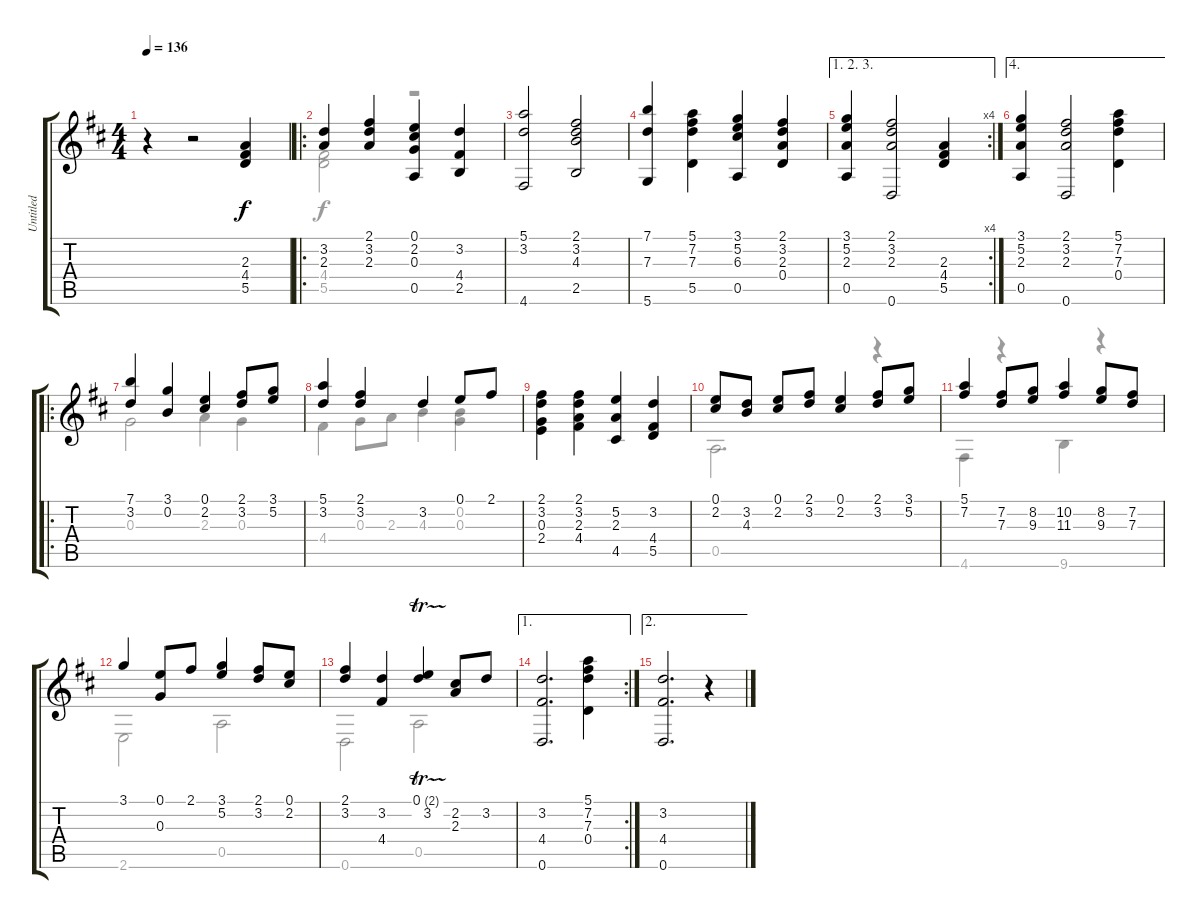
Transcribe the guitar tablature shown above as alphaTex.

\track ("Untitled" "Untitled") {instrument acousticguitarnylon}
\staff {score tabs}
\tuning (E4 B3 G3 D3 A2 D2) {hide}
\voice
\ts (4 4)
\tempo 136
\clef g2
\ks d
r.4{dy f instrument acousticguitarnylon} r.2 (2.3 4.4 5.5).4 |
\ro
(3.2 2.3).4 (2.1 3.2 2.3).4 (0.1 2.2 0.3 0.5).4 (3.2 4.4 2.5).4 |
(5.1 3.2 4.6).2 (2.1 3.2 4.3 2.5).2 |
(7.1 7.3 5.6).4 (5.1 7.2 7.3 5.5).4 (3.1 5.2 6.3 0.5).4 (2.1 3.2 2.3 0.4).4 |
\ae (1 2 3)
\rc 4
(3.1 5.2 2.3 0.5).4 (2.1 3.2 2.3 0.6).2 (2.3 4.4 5.5).4 |
\ae 4
(3.1 5.2 2.3 0.5).4 (2.1 3.2 2.3 0.6).2 (5.1 7.2 7.3 0.4).4 |
\ro
(7.1 3.2).4 (3.1 0.2).4 (0.1 2.2).4 (2.1 3.2).8 (3.1 5.2).8 |
(5.1 3.2).4 (2.1 3.2).4 3.2.4 0.1.8 2.1.8 |
(2.1 3.2 0.3 2.4).4 (2.1 3.2 2.3 4.4).4 (5.2 2.3 4.5).4 (3.2 4.4 5.5).4 |
(0.1 2.2).8 (3.2 4.3).8 (0.1 2.2).8 (2.1 3.2).8 (0.1 2.2).4 (2.1 3.2).8 (3.1 5.2).8 |
(5.1 7.2).4 (7.2 7.3).8 (8.2 9.3).8 (10.2 11.3).4 (8.2 9.3).8 (7.2 7.3).8 |
3.1.4 (0.1 0.3).8 2.1.8 (3.1 5.2).4 (2.1 3.2).8 (0.1 2.2).8 |
(2.1 3.2).4 (3.2 4.4).4 (0.1{tr (2 32)} 3.2).4 (2.2 2.3).8 3.2.8 |
\ae 1
\rc 2
(3.2 4.4 0.6).2{d} (5.1 7.2 7.3 0.4).4 |
\ae 2
(3.2 4.4 0.6).2{d} r.4
\voice
\clef g2
\ottava regular
\simile none
\ks d
|
(4.4 5.5).2 r.2 |
|
|
|
|
0.3.2 2.3.4 0.3.4 |
4.4.4 0.3.8 2.3.8 4.3.4 (0.2 0.3).4 |
|
0.5.2{d} r.4 |
4.6.4 r.4 9.6.4 r.4 |
2.6.2 0.5.2 |
0.6.2 0.5.2 |
|
